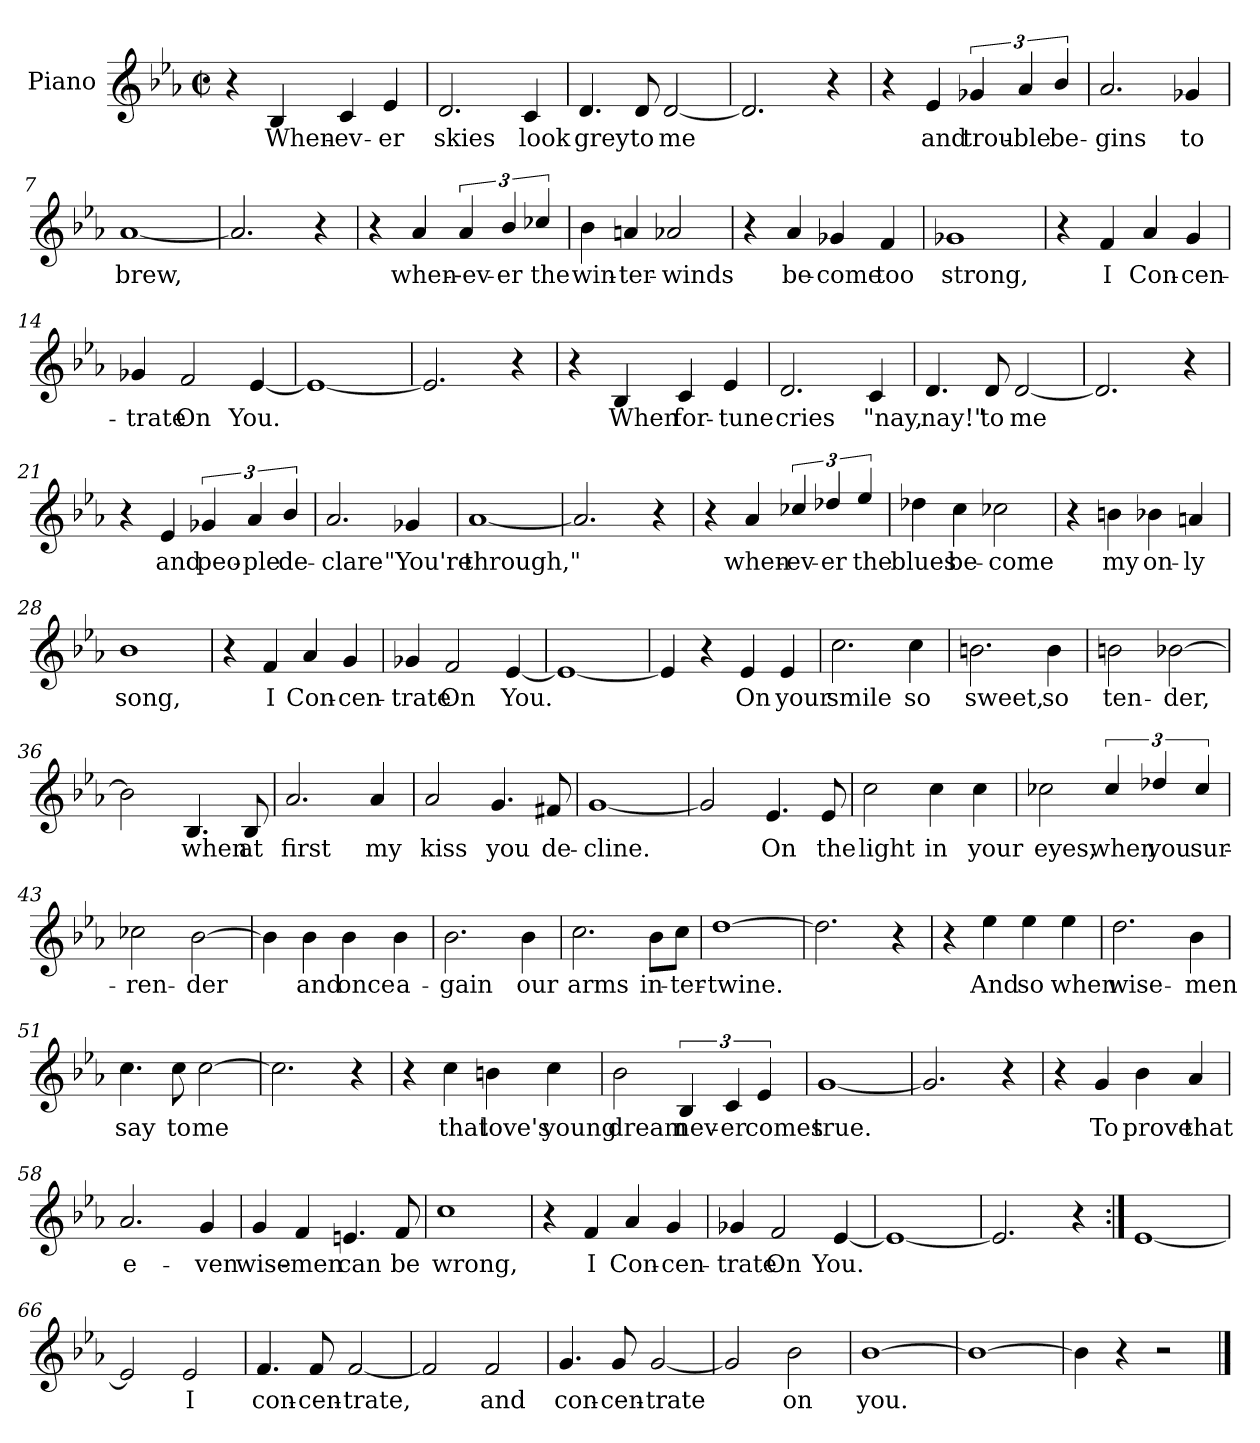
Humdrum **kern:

**kern	**text
*part1	*part1
*staff1	*staff1
*I"Piano	*
*I'Pno	*
*clefG2	*
*k[b-e-a-]	*
*E-:	*
*M2/2	*
*met(c|)	*
=1	=1
4r	.
4B-/	When-
4c/	-ev-
4e-/	-er
=2	=2
2.d/	skies
4c/	look
=3	=3
4.d/	grey
8d/	to
[2d/	me
=4	=4
2.d/]	.
4r	.
!!LO:LB:g=z
=5	=5
4r	.
4e-/	and
6g-X/	trou-
6a-/	-ble
6b-/	be-
=6	=6
2.a-/	-gins
4g-X/	to
=7	=7
[1a-	brew,
=8	=8
2.a-/]	.
4r	.
!!LO:LB:g=z
=9	=9
4r	.
4a-/	when-
6a-/	--ev-
6b-/	-er
6cc-X/	the
=10	=10
4b-\	win-
4an/	-ter-
2a-X/	winds
=11	=11
4r	.
4a-/	be-
4g-X/	-come
4f/	too
=12	=12
1g-X	strong,
!!LO:LB:g=z
=13	=13
4r	.
4f/	I
4a-/	Con-
4g/	-cen-
=14	=14
4g-X/	-trate
2f/	On
[4e-/	You.
=15	=15
1e-_	.
=16	=16
2.e-/]	.
4r	.
!!LO:LB:g=z
=17	=17
4r	.
4B-/	When
4c/	for-
4e-/	-tune
=18	=18
2.d/	cries
4c/	"nay,
=19	=19
4.d/	nay!"
8d/	to
[2d/	me
=20	=20
2.d/]	.
4r	.
!!LO:LB:g=z
=21	=21
4r	.
4e-/	and
6g-X/	peo-
6a-/	-ple
6b-/	de-
=22	=22
2.a-/	-clare
4g-X/	"You're
=23	=23
[1a-	through,"
=24	=24
2.a-/]	.
4r	.
!!LO:LB:g=z
=25	=25
4r	.
4a-/	when-
6cc-X/	-ev-
6dd-X/	-er
6ee-/	the
=26	=26
4dd-X\	blues
4cc\	be-
2cc-X\	-come
=27	=27
4r	.
4bn\	my
4b-X\	on-
4an/	-ly
=28	=28
1b-	song,
!!LO:LB:g=z
=29	=29
4r	.
4f/	I
4a-/	Con-
4g/	-cen-
=30	=30
4g-X/	-trate
2f/	On
[4e-/	You.
=31	=31
1e-_	.
=32	=32
4e-/]	.
4r	.
4e-/	On
4e-/	your
!!LO:LB:g=z
=33	=33
2.cc\	smile
4cc\	so
=34	=34
2.bn\	sweet,
4b\	so
=35	=35
2bn\	ten-
[2b-X\	-der,
=36	=36
2b-\]	.
4.B-/	when
8B-/	at
!!LO:LB:g=z
=37	=37
2.a-/	first
4a-/	my
=38	=38
2a-/	kiss
4.g/	you
8f#X/	de-
=39	=39
[1g	-cline.
=40	=40
2g/]	.
4.e-/	On
8e-/	the
!!LO:LB:g=z
=41	=41
2cc\	light
4cc\	in
4cc\	your
=42	=42
2cc-X\	eyes,
6cc-/	when
6dd-X/	you
6cc-/	sur-
=43	=43
2cc-X\	-ren-
[2b-\	-der
=44	=44
4b-\]	.
4b-\	and
4b-\	once
4b-\	a-
!!LO:LB:g=z
=45	=45
2.b-\	-gain
4b-\	our
=46	=46
2.cc\	arms
8b-\L	in-
8cc\J	-ter-
=47	=47
[1dd	-twine.
=48	=48
2.dd\]	.
4r	.
!!LO:LB:g=z
=49	=49
4r	.
4ee-\	And
4ee-\	so
4ee-\	when
=50	=50
2.dd\	wise-
4b-\	-men
=51	=51
4.cc\	say
8cc\	to
[2cc\	me
=52	=52
2.cc\]	.
4r	.
!!LO:LB:g=z
=53	=53
4r	.
4cc\	that
4bn\	love's
4cc\	young
=54	=54
2b-\	dream
6B-/	nev-
6c/	-er
6e-/	comes
=55	=55
[1g	true.
=56	=56
2.g/]	.
4r	.
!!LO:LB:g=z
=57	=57
4r	.
4g/	To
4b-\	prove
4a-/	that
=58	=58
2.a-/	e-
4g/	-ven
=59	=59
4g/	wise-
4f/	-men
4.en/	can
8f/	be
=60	=60
1cc	wrong,
!!LO:LB:g=z
=61	=61
4r	.
4f/	I
4a-/	Con-
4g/	cen-
=62	=62
4g-X/	-trate
2f/	On
[4e-/	You.
=63	=63
1e-_	.
=64	=64
2.e-/]	.
4r	.
!!LO:LB:g=z
=65:|!	=65:|!
[1e-	.
=66	=66
2e-/]	.
2e-/	I
=67	=67
4.f/	con-
8f/	-cen-
[2f/	trate,
=68	=68
2f/]	.
2f/	and
!!LO:LB:g=z
=69	=69
4.g/	con-
8g/	-cen-
[2g/	-trate
=70	=70
2g/]	.
2b-\	on
=71	=71
[1b-	you.
=72	=72
1b-_	.
=73	=73
4b-\]	.
4r	.
2r	.
==	==
*-	*-
